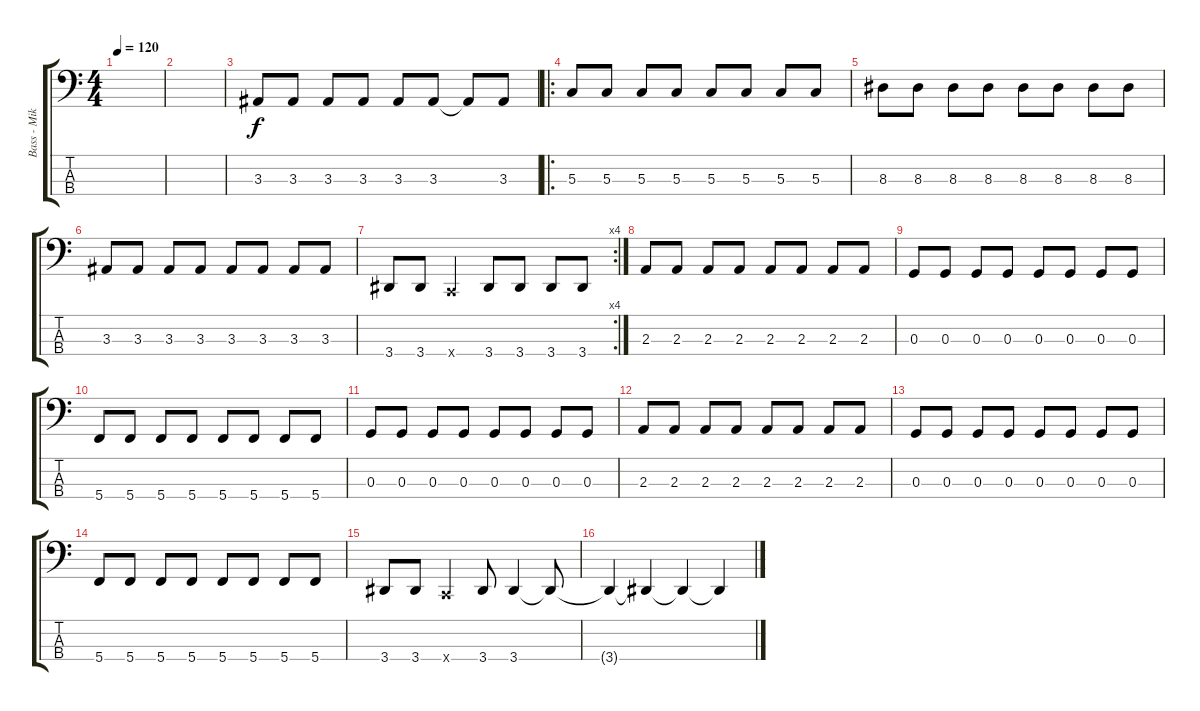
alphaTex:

\track ("Bass - Mike Kroeger" "Bass - Mik") {instrument fretlessbass}
\staff {score tabs}
\tuning (F2 C2 G1 C1) {hide}
\ts (4 4)
\tempo 120
\clef f4
\ks c
|
|
3.3.8 3.3.8 3.3.8 3.3.8 3.3.8 3.3.8 3.3{t}.8 3.3.8 |
\ro
5.3.8 5.3.8 5.3.8 5.3.8 5.3.8 5.3.8 5.3.8 5.3.8 |
8.3.8 8.3.8 8.3.8 8.3.8 8.3.8 8.3.8 8.3.8 8.3.8 |
3.3.8 3.3.8 3.3.8 3.3.8 3.3.8 3.3.8 3.3.8 3.3.8 |
\rc 4
3.4.8 3.4.8 0.4{x}.4 3.4.8 3.4.8 3.4.8 3.4.8 |
2.3.8 2.3.8 2.3.8 2.3.8 2.3.8 2.3.8 2.3.8 2.3.8 |
0.3.8 0.3.8 0.3.8 0.3.8 0.3.8 0.3.8 0.3.8 0.3.8 |
5.4.8 5.4.8 5.4.8 5.4.8 5.4.8 5.4.8 5.4.8 5.4.8 |
0.3.8 0.3.8 0.3.8 0.3.8 0.3.8 0.3.8 0.3.8 0.3.8 |
2.3.8 2.3.8 2.3.8 2.3.8 2.3.8 2.3.8 2.3.8 2.3.8 |
0.3.8 0.3.8 0.3.8 0.3.8 0.3.8 0.3.8 0.3.8 0.3.8 |
5.4.8 5.4.8 5.4.8 5.4.8 5.4.8 5.4.8 5.4.8 5.4.8 |
3.4.8 3.4.8 0.4{x}.4 3.4.8 3.4.4 3.4{t}.8 |
3.4{t}.4 3.4{t}.4 3.4{t}.4 3.4{t}.4
